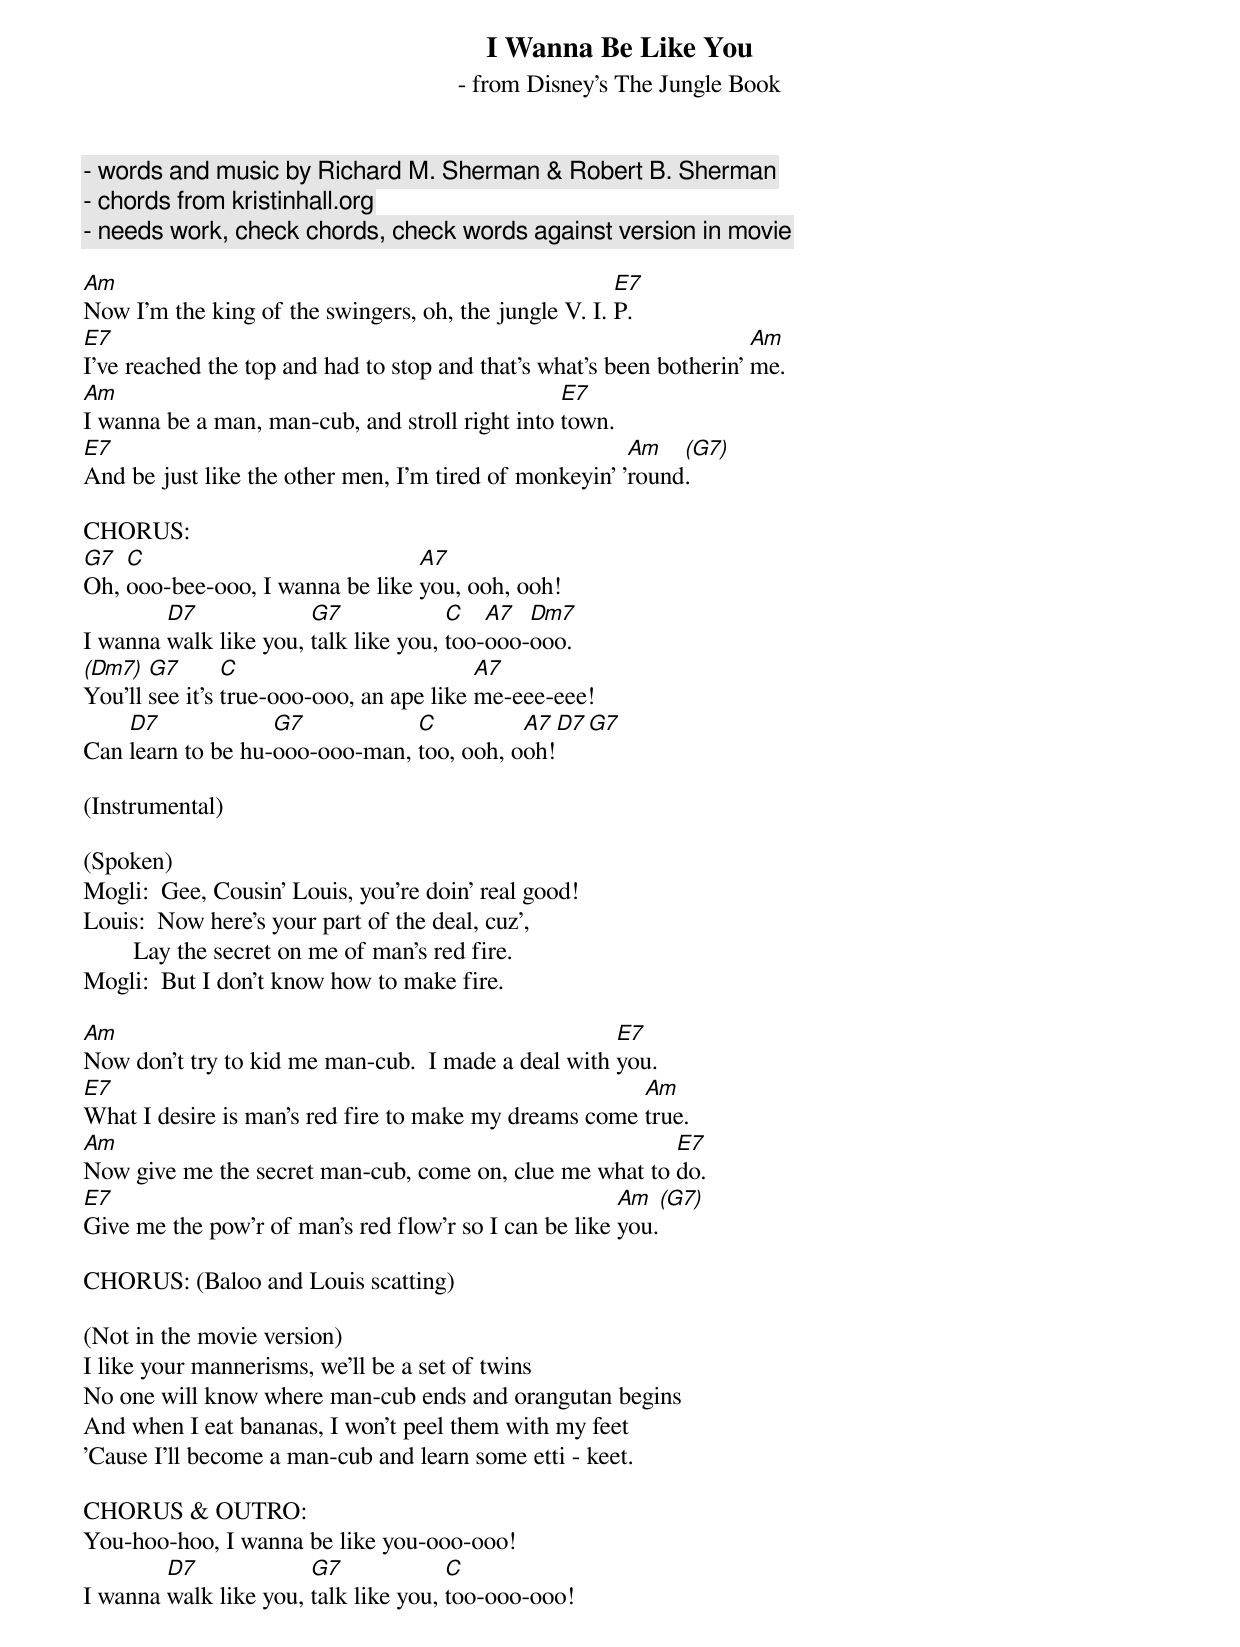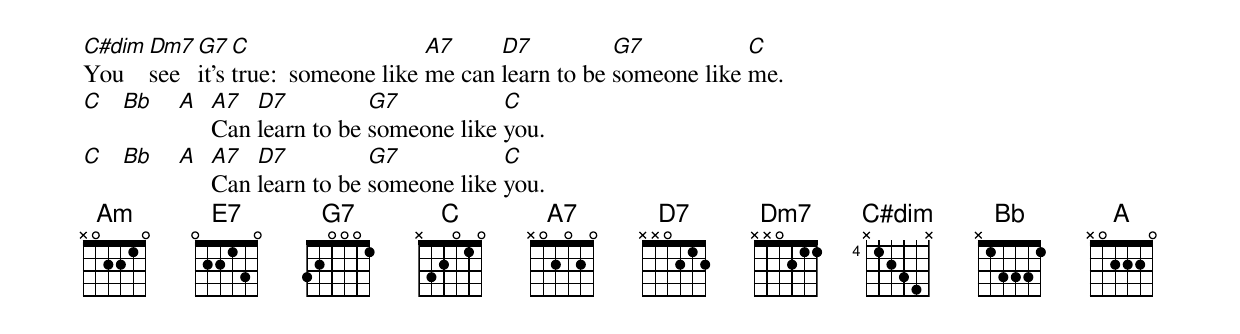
I Wanna Be Like You
 - from Disney's The Jungle Book
 - words and music by Richard M. Sherman & Robert B. Sherman
 - chords from kristinhall.org
 - needs work, check chords, check words against version in movie

Am                                                     E7
Now I'm the king of the swingers, oh, the jungle V. I. P.
E7                                                                    Am
I've reached the top and had to stop and that's what's been botherin' me.
Am                                               E7
I wanna be a man, man-cub, and stroll right into town.
E7                                                      Am   (G7)
And be just like the other men, I'm tired of monkeyin' 'round.

CHORUS:
G7  C                            A7
Oh, ooo-bee-ooo, I wanna be like you, ooh, ooh!
        D7             G7             C   A7  Dm7
I wanna walk like you, talk like you, too-ooo-ooo.
(Dm7)  G7       C                         A7
You'll see it's true-ooo-ooo, an ape like me-eee-eee!
    D7             G7           C          A7  D7  G7
Can learn to be hu-ooo-ooo-man, too, ooh, ooh!

(Instrumental)

(Spoken)
Mogli:  Gee, Cousin' Louis, you're doin' real good!
Louis:  Now here's your part of the deal, cuz',
        Lay the secret on me of man's red fire.
Mogli:  But I don't know how to make fire.

Am                                                   E7
Now don't try to kid me man-cub.  I made a deal with you.
E7                                                     Am
What I desire is man's red fire to make my dreams come true.
Am                                                       E7
Now give me the secret man-cub, come on, clue me what to do.
E7                                                     Am  (G7)
Give me the pow'r of man's red flow'r so I can be like you.

CHORUS: (Baloo and Louis scatting)

(Not in the movie version)
I like your mannerisms, we'll be a set of twins
No one will know where man-cub ends and orangutan begins
And when I eat bananas, I won't peel them with my feet
'Cause I'll become a man-cub and learn some etti - keet.

CHORUS & OUTRO:
You-hoo-hoo, I wanna be like you-ooo-ooo!
        D7             G7             C
I wanna walk like you, talk like you, too-ooo-ooo!
C#dim  Dm7 G7   C                   A7     D7          G7           C
You    see it's true:  someone like me can learn to be someone like me.
C  Bb  A A7  D7          G7           C
         Can learn to be someone like you.
C  Bb  A A7  D7          G7           C
         Can learn to be someone like you.
